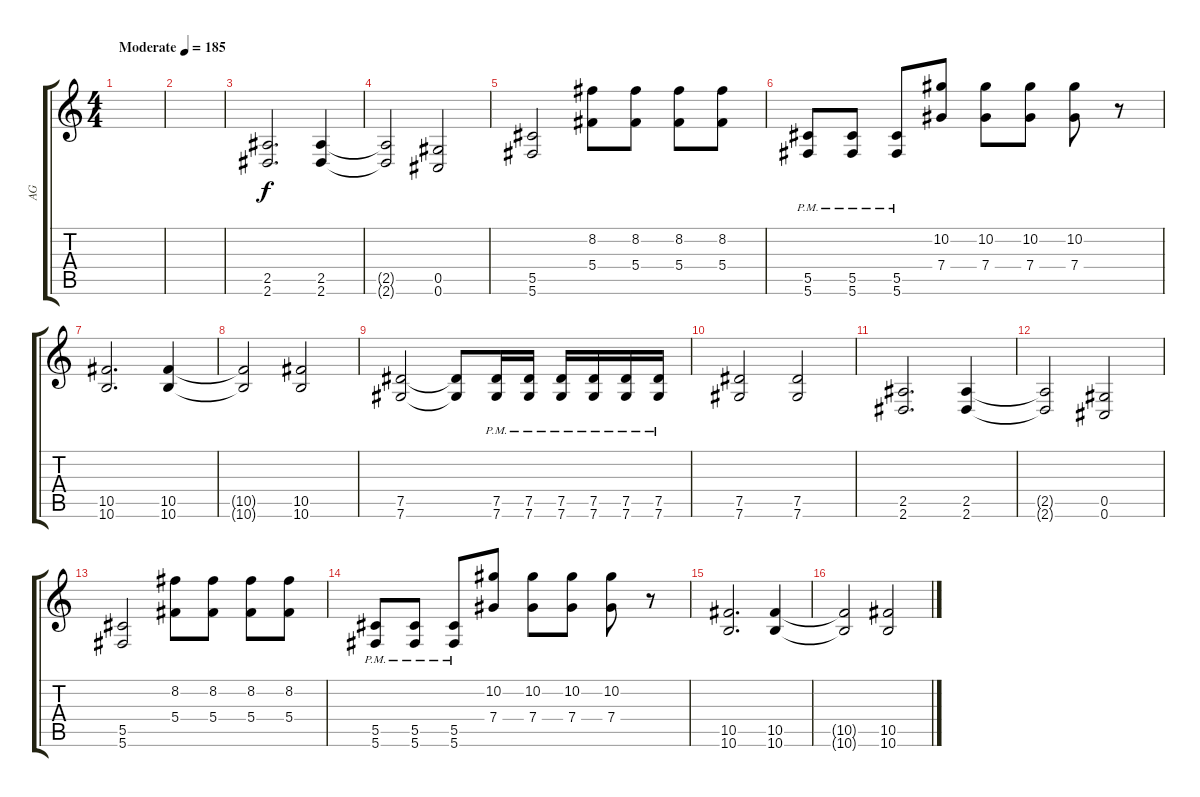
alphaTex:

\track ("AG" "AG") {instrument distortionguitar}
\staff {score tabs}
\tuning (Eb4 Bb3 Gb3 Db3 Ab2 Db2) {hide}
\ts (4 4)
\tempo (185 "Moderate")
\clef g2
\ks c
|
|
(2.5 2.6).2{d} (2.5 2.6).4 |
(2.5{t} 2.6{t}).2 (0.5 0.6).2 |
(5.5 5.6).2 (8.2 5.4).8 (8.2 5.4).8 (8.2 5.4).8 (8.2 5.4).8 |
(5.5{pm} 5.6{pm}).8 (5.5{pm} 5.6{pm}).8 (5.5{pm} 5.6{pm}).8 (10.2 7.4).8 (10.2 7.4).8 (10.2 7.4).8 (10.2 7.4).8 r.8 |
(10.5 10.6).2{d} (10.5 10.6).4 |
(10.5{t} 10.6{t}).2 (10.5 10.6).2 |
(7.5 7.6).2 (7.5{t} 7.6{t}).8 (7.5{pm} 7.6{pm}).16 (7.5{pm} 7.6{pm}).16 (7.5{pm} 7.6{pm}).16 (7.5{pm} 7.6{pm}).16 (7.5{pm} 7.6{pm}).16 (7.5{pm} 7.6{pm}).16 |
(7.5 7.6).2 (7.5 7.6).2 |
(2.5 2.6).2{d} (2.5 2.6).4 |
(2.5{t} 2.6{t}).2 (0.5 0.6).2 |
(5.5 5.6).2 (8.2 5.4).8 (8.2 5.4).8 (8.2 5.4).8 (8.2 5.4).8 |
(5.5{pm} 5.6{pm}).8 (5.5{pm} 5.6{pm}).8 (5.5{pm} 5.6{pm}).8 (10.2 7.4).8 (10.2 7.4).8 (10.2 7.4).8 (10.2 7.4).8 r.8 |
(10.5 10.6).2{d} (10.5 10.6).4 |
(10.5{t} 10.6{t}).2 (10.5 10.6).2
